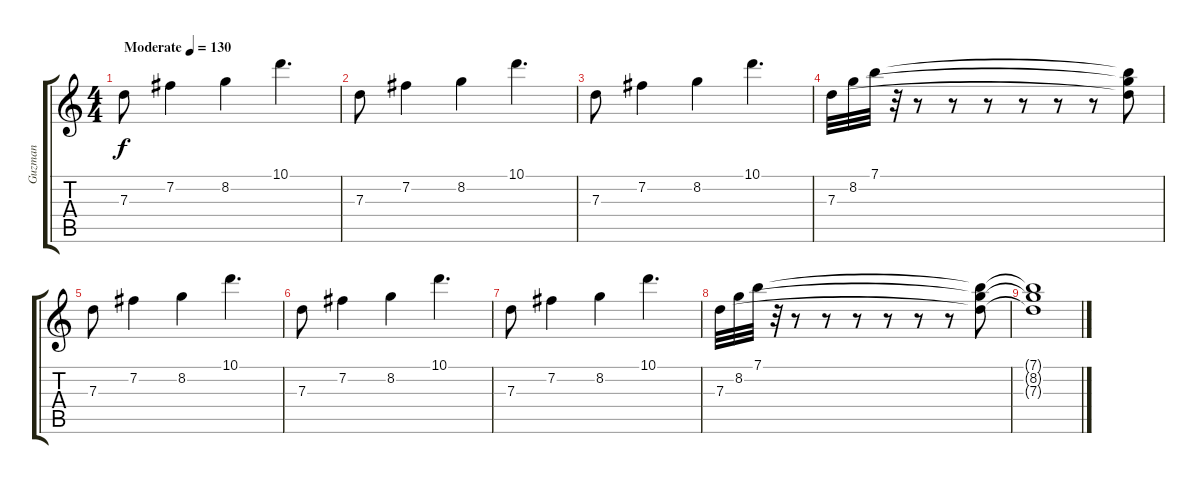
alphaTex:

\track ("Guzman" "Guzman") {instrument distortionguitar}
\staff {score tabs}
\tuning (E4 B3 G3 D3 A2 E2) {hide}
\ts (4 4)
\tempo (130 "Moderate")
\clef g2
\ks c
7.3.8{dy f instrument distortionguitar} 7.2.4 8.2.4 10.1.4{d} |
7.3.8 7.2.4 8.2.4 10.1.4{d} |
7.3.8 7.2.4 8.2.4 10.1.4{d} |
7.3.32 8.2.32 7.1.32 r.32 r.8 r.8 r.8 r.8 r.8 r.8 (7.1{t} 8.2{t} 7.3{t}).8 |
7.3.8 7.2.4 8.2.4 10.1.4{d} |
7.3.8 7.2.4 8.2.4 10.1.4{d} |
7.3.8 7.2.4 8.2.4 10.1.4{d} |
7.3.32 8.2.32 7.1.32 r.32 r.8 r.8 r.8 r.8 r.8 r.8 (7.1{t} 8.2{t} 7.3{t}).8 |
(7.1{t} 8.2{t} 7.3{t}).1
